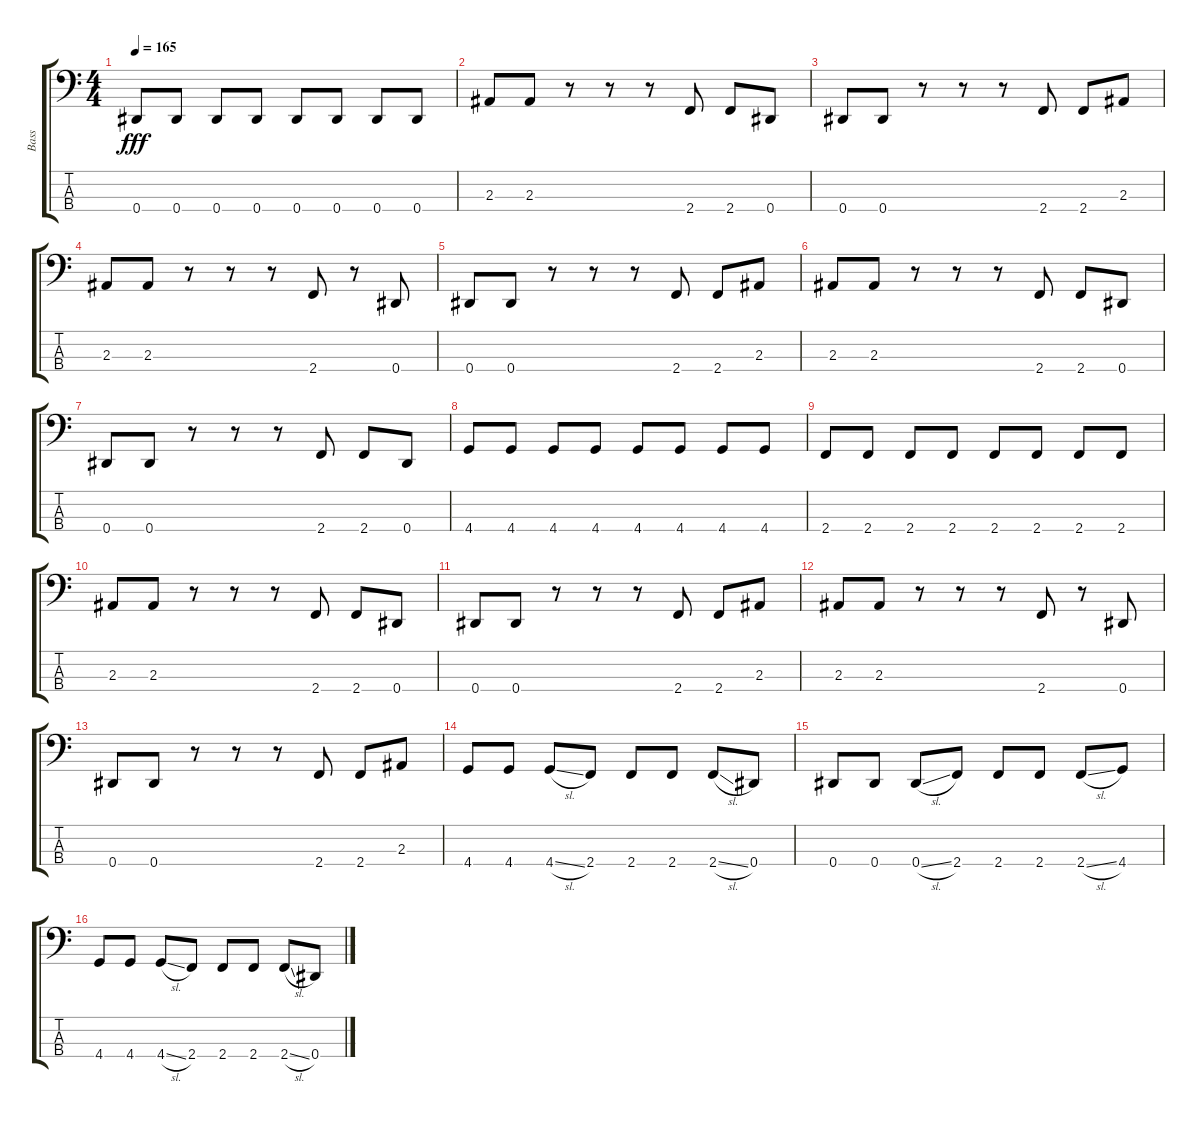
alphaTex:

\track ("Bass" "Bass") {instrument electricbassfinger}
\staff {score tabs}
\tuning (Gb2 Db2 Ab1 Eb1) {hide}
\ts (4 4)
\tempo 165
\clef f4
\ks c
0.4.8{dy fff} 0.4.8 0.4.8 0.4.8 0.4.8 0.4.8 0.4.8 0.4.8 |
2.3.8 2.3.8 r.8 r.8 r.8 2.4.8 2.4.8 0.4.8 |
0.4.8 0.4.8 r.8 r.8 r.8 2.4.8 2.4.8 2.3.8 |
2.3.8 2.3.8 r.8 r.8 r.8 2.4.8 r.8 0.4.8 |
0.4.8 0.4.8 r.8 r.8 r.8 2.4.8 2.4.8 2.3.8 |
2.3.8 2.3.8 r.8 r.8 r.8 2.4.8 2.4.8 0.4.8 |
0.4.8 0.4.8 r.8 r.8 r.8 2.4.8 2.4.8 0.4.8 |
4.4.8 4.4.8 4.4.8 4.4.8 4.4.8 4.4.8 4.4.8 4.4.8 |
2.4.8 2.4.8 2.4.8 2.4.8 2.4.8 2.4.8 2.4.8 2.4.8 |
2.3.8 2.3.8 r.8 r.8 r.8 2.4.8 2.4.8 0.4.8 |
0.4.8 0.4.8 r.8 r.8 r.8 2.4.8 2.4.8 2.3.8 |
2.3.8 2.3.8 r.8 r.8 r.8 2.4.8 r.8 0.4.8 |
0.4.8 0.4.8 r.8 r.8 r.8 2.4.8 2.4.8 2.3.8 |
4.4.8 4.4.8 4.4{sl}.8 2.4.8 2.4.8 2.4.8 2.4{sl}.8 0.4.8 |
0.4.8 0.4.8 0.4{sl}.8 2.4.8 2.4.8 2.4.8 2.4{sl}.8 4.4.8 |
4.4.8 4.4.8 4.4{sl}.8 2.4.8 2.4.8 2.4.8 2.4{sl}.8 0.4.8
